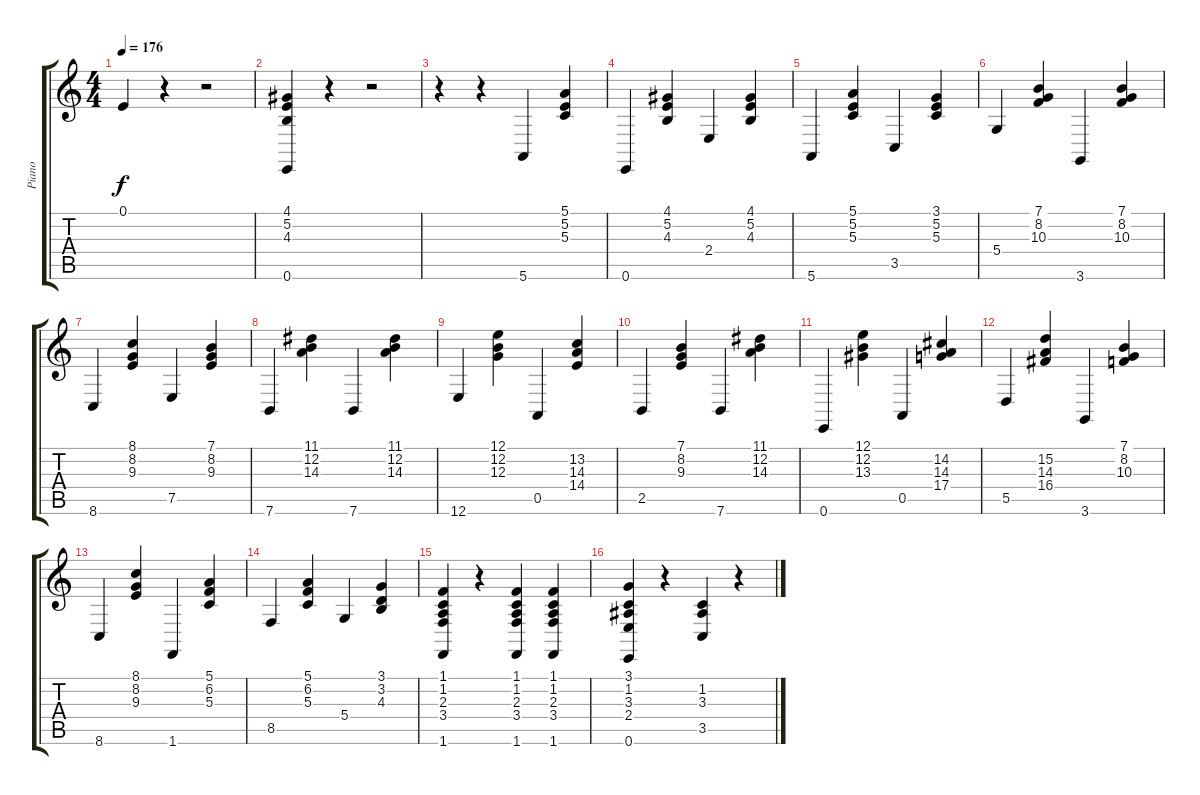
\track ("Piano" "Piano") {instrument acousticgrandpiano}
\staff {score tabs}
\tuning (E4 B3 G3 D3 A2 E2) {hide}
\ts (4 4)
\tempo 176
\clef g2
\ks c
0.1.4{dy f} r.4 r.2 |
(4.1 5.2 4.3 0.6).4 r.4 r.2 |
r.4 r.4 5.6.4 (5.1 5.2 5.3).4 |
0.6.4 (4.1 5.2 4.3).4 2.4.4 (4.1 5.2 4.3).4 |
5.6.4 (5.1 5.2 5.3).4 3.5.4 (3.1 5.2 5.3).4 |
5.4.4 (7.1 8.2 10.3).4 3.6.4 (7.1 8.2 10.3).4 |
8.6.4 (8.1 8.2 9.3).4 7.5.4 (7.1 8.2 9.3).4 |
7.6.4 (11.1 12.2 14.3).4 7.6.4 (11.1 12.2 14.3).4 |
12.6.4 (12.1 12.2 12.3).4 0.5.4 (13.2 14.3 14.4).4 |
2.5.4 (7.1 8.2 9.3).4 7.6.4 (11.1 12.2 14.3).4 |
0.6.4 (12.1 12.2 13.3).4 0.5.4 (14.2 14.3 17.4).4 |
5.5.4 (15.2 14.3 16.4).4 3.6.4 (7.1 8.2 10.3).4 |
8.6.4 (8.1 8.2 9.3).4 1.6.4 (5.1 6.2 5.3).4 |
8.5.4 (5.1 6.2 5.3).4 5.4.4 (3.1 3.2 4.3).4 |
(1.1 1.2 2.3 3.4 1.6).4 r.4 (1.1 1.2 2.3 3.4 1.6).4 (1.1 1.2 2.3 3.4 1.6).4 |
(3.1 1.2 3.3 2.4 0.6).4 r.4 (1.2 3.3 3.5).4 r.4
